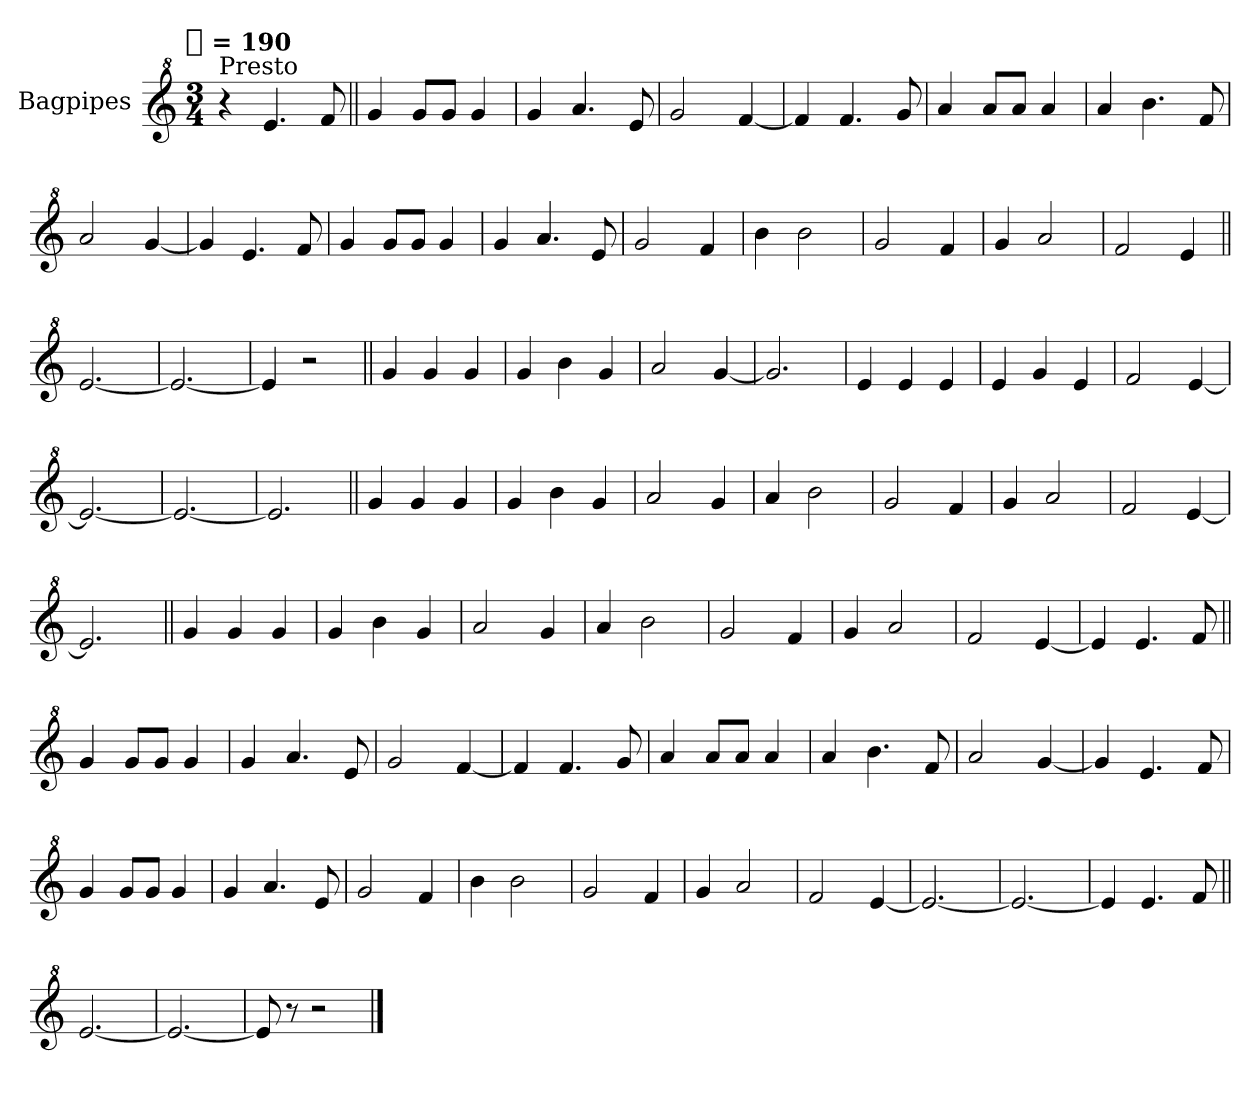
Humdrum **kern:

**kern
*part1
*staff1
*I"Bagpipes
*I'Bag
*clefG^2
*k[]
!!LO:TX:omd:t=[quarter] = 190
*M3/4
*MM190
=1
!LO:TX:a:t=Presto
4r
4.ee
8ff
=||
4gg
8ggL
8ggJ
4gg
=
4gg
4.aa
8ee
=
2gg
[4ff
=
4ff]
4.ff
8gg
=
4aa
8aaL
8aaJ
4aa
=
4aa
4.bb
8ff
=
2aa
[4gg
=
4gg]
4.ee
8ff
=
4gg
8ggL
8ggJ
4gg
=
4gg
4.aa
8ee
=
2gg
4ff
=
4bb
2bb
=
2gg
4ff
=
4gg
2aa
=
2ff
4ee
=||
[2.ee
=
2.ee_
=
4ee]
2r
=||
4gg
4gg
4gg
=
4gg
4bb
4gg
=
2aa
[4gg
=
2.gg]
=
4ee
4ee
4ee
=
4ee
4gg
4ee
=
2ff
[4ee
=
2.ee_
=
2.ee_
=
2.ee]
=||
4gg
4gg
4gg
=
4gg
4bb
4gg
=
2aa
4gg
=
4aa
2bb
=
2gg
4ff
=
4gg
2aa
=
2ff
[4ee
=
2.ee]
=||
4gg
4gg
4gg
=
4gg
4bb
4gg
=
2aa
4gg
=
4aa
2bb
=
2gg
4ff
=
4gg
2aa
=
2ff
[4ee
=
4ee]
4.ee
8ff
=||
4gg
8ggL
8ggJ
4gg
=
4gg
4.aa
8ee
=
2gg
[4ff
=
4ff]
4.ff
8gg
=
4aa
8aaL
8aaJ
4aa
=
4aa
4.bb
8ff
=
2aa
[4gg
=
4gg]
4.ee
8ff
=
4gg
8ggL
8ggJ
4gg
=
4gg
4.aa
8ee
=
2gg
4ff
=
4bb
2bb
=
2gg
4ff
=
4gg
2aa
=
2ff
[4ee
=
2.ee_
=
2.ee_
=
4ee]
4.ee
8ff
=||
[2.ee
=
2.ee_
=
8ee]
8r
2r
==
*-
